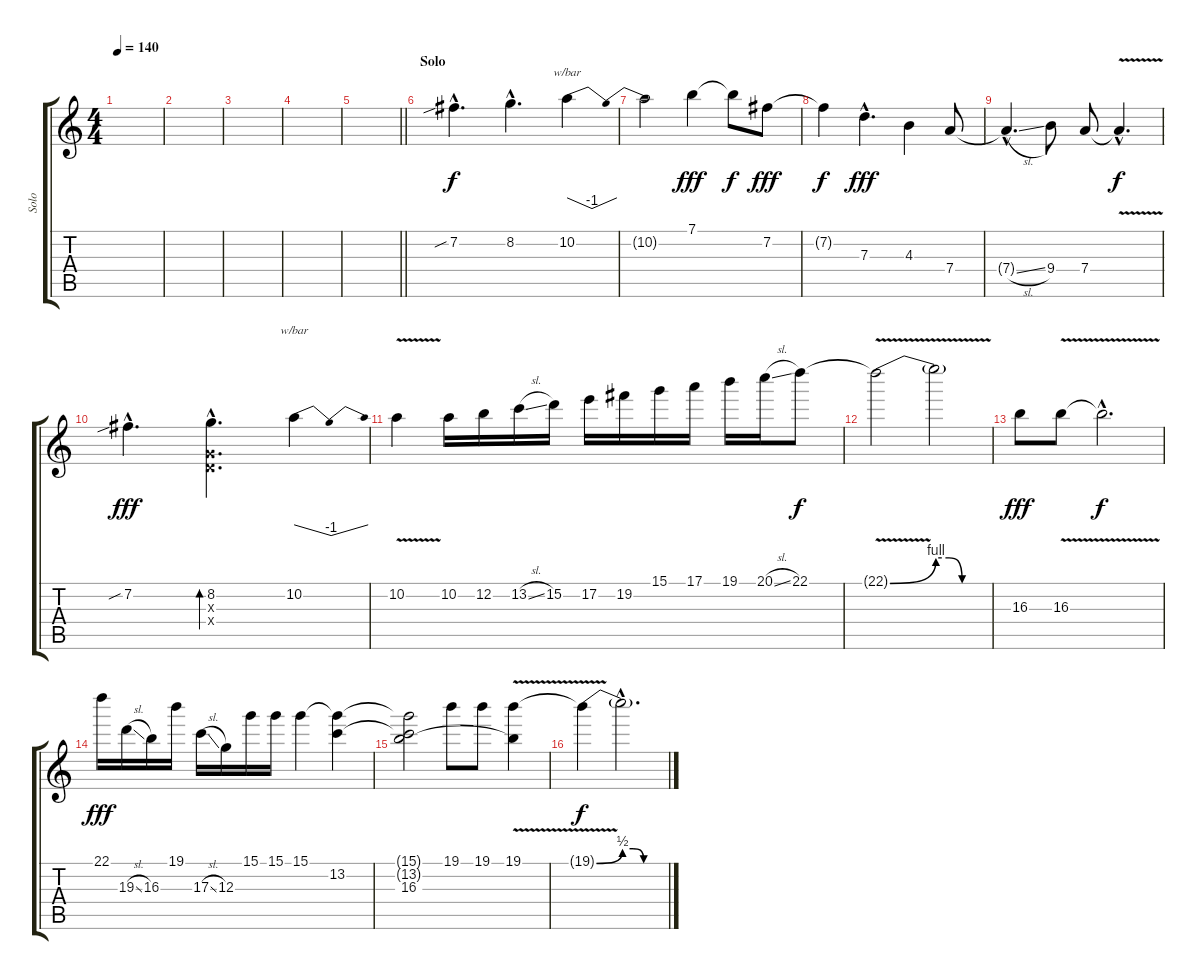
\track ("Solo" "Solo") {instrument overdrivenguitar}
\staff {score tabs}
\tuning (E4 B3 G3 D3 A2 E2) {hide}
\ts (4 4)
\tempo 140
\clef g2
\ks c
|
|
|
|
\barLineRight lightlight
|
\section ("" "Solo")
7.2{sib hac}.4{d} 8.2{hac}.4{d} 10.2.4{tbe (dip default 0 0 30 -4 60 0)} |
10.2{t}.2{dy f} 7.1.4{dy fff} 7.1{t}.8{dy f} 7.2.8{dy fff} |
7.2{t}.4{dy f} 7.3{hac}.4{d dy fff} 4.3.4 7.4.8 |
7.4{sl hac t}.4{d} 9.4.8 7.4.8 7.4{v hac t}.4{d dy f} |
7.2{sib hac}.4{d dy fff} (8.2{hac} 0.3{hac x} 0.4{hac x}).4{d bd 240} 10.2.4{tbe (dip default 0 0 30 -4 60 0)} |
10.2{v}.4 10.2.16 12.2.16 13.2{sl}.16 15.2.16 17.2.16 19.2.16 15.1.16 17.1.16 19.1.16 20.1{sl}.16 22.1.8{dy f} |
22.1{be (bend 0 0 60 4) v t}.2 22.1{be (custom 0 4 15 4 30 0 60 0) t}.2 |
16.3.8{dy fff} 16.3{v}.8 16.3{hac t}.2{d dy f} |
22.1.16{dy fff} 19.3{sl}.16 16.3.16 19.1.16 17.3{sl}.16 12.3.16 15.1.16 15.1.16 15.1.4 (15.1{t} 13.2).4 |
(15.1{t} 13.2{t} 16.3).2 19.1.8 19.1.8 (19.1{v} 16.3{t}).4 |
19.1{be (bend 0 0 60 2) t}.4{dy f} 19.1{be (custom 0 2 15 2 30 0 60 0) hac t}.2{d}
